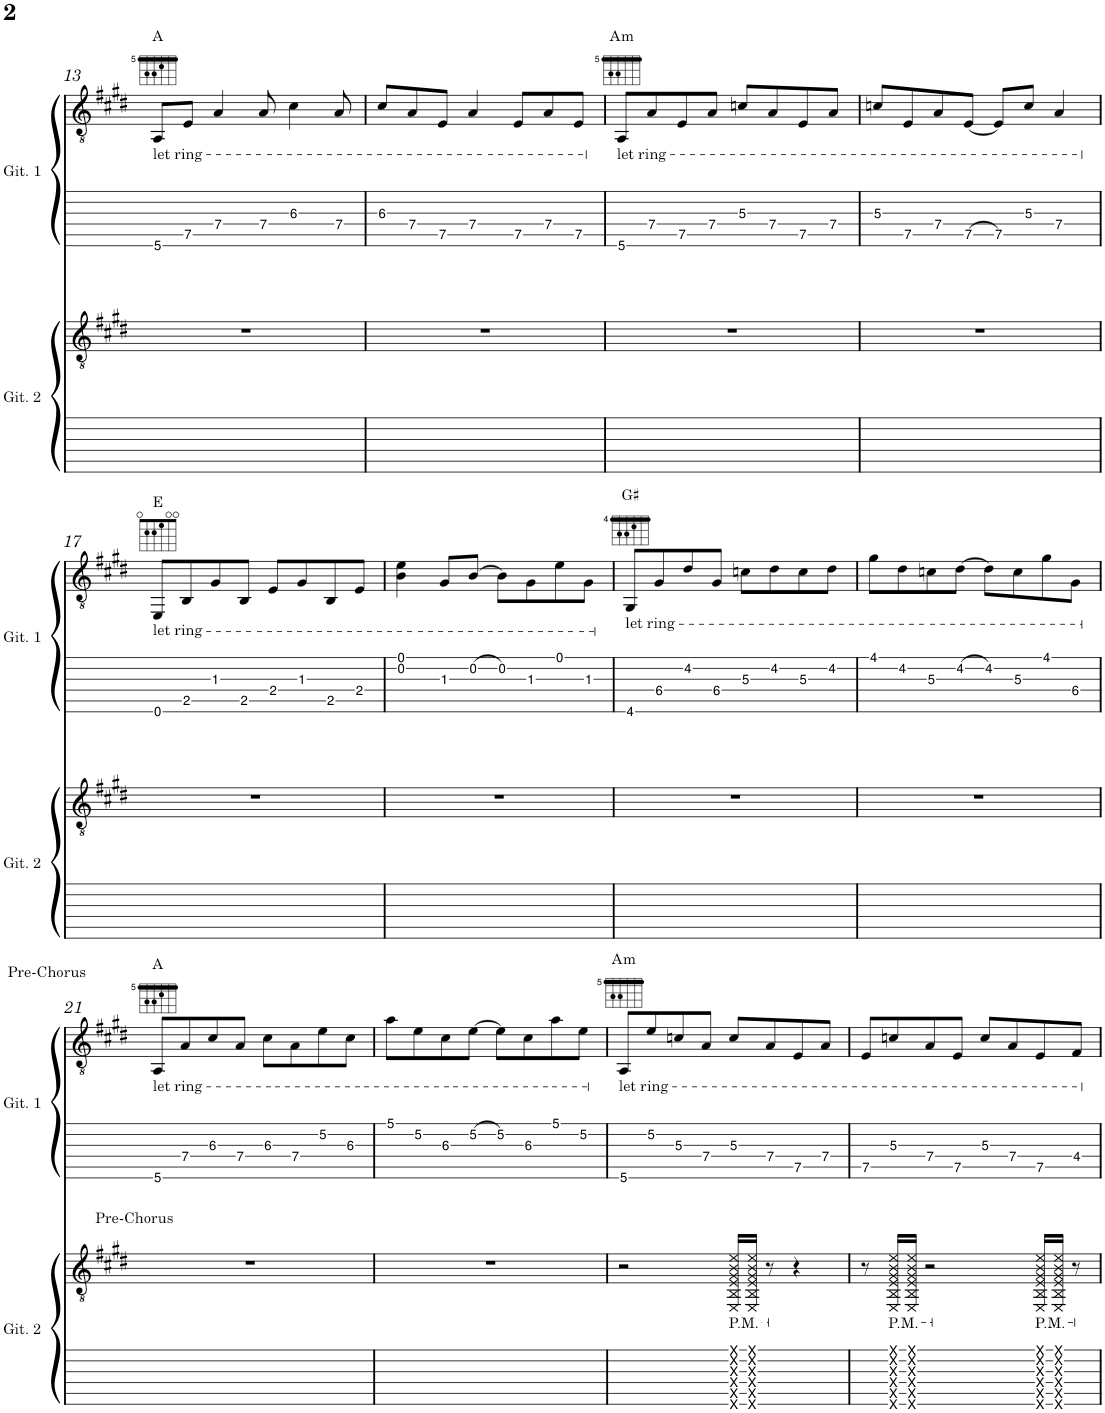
**kern	**kern	**kern	**kern	**harte
*part2	*part2	*part1	*part1	*part1
*staff4	*staff3	*staff2	*staff1	*
*I"Guitar 2	*	*I"Guitar 1	*	*
*I'Git. 2	*	*I'Git. 1	*	*
!!LO:PB:g=z
*	*clefGv2	*	*clefGv2	*
*k[f#c#g#d#]	*k[f#c#g#d#]	*k[f#c#g#d#]	*k[f#c#g#d#]	*
*M4/4	*M4/4	*M4/4	*M4/4	*
=13	=13	=13	=13	=13
!	!	!	!LO:TX:b:t=let ring	!
1r	1r	8AAL	8AA/L	A:maj
.	.	8EJ	8E/J	.
.	.	4A	4A/	.
.	.	8A	8A/	.
.	.	4c#	4c#\	.
.	.	8A	8A/	.
=14	=14	=14	=14	=14
1r	1r	8c#L	8c#/L	.
.	.	8AJ	8A/	.
.	.	8E	8E/J	.
.	.	4A	4A/	.
.	.	8E	8E/L	.
.	.	8AL	8A/	.
.	.	8EJ	8E/J	.
=15	=15	=15	=15	=15
!	!	!	!LO:TX:b:t=let ring	!LO:H:kt=m
1r	1r	8AAL	8AA/L	A:min
.	.	8AJ	8A/	.
.	.	8EL	8E/	.
.	.	8AJ	8A/J	.
.	.	8cL	8cn/L	.
.	.	8AJ	8A/	.
.	.	8EL	8E/	.
.	.	8AJ	8A/J	.
=16	=16	=16	=16	=16
1r	1r	8cnL	8cn/L	.
.	.	8EJ	8E/	.
.	.	8AL	8A/	.
.	.	[8EJ	[8E/J	.
.	.	8EL]	8E/L]	.
.	.	8cnJ	8c/J	.
.	.	4A	4A/	.
!!LO:LB:g=z
=17	=17	=17	=17	=17
!	!	!	!LO:TX:b:t=let ring	!
1r	1r	8EEL	8EE/L	E:maj
.	.	8BBJ	8BB/	.
.	.	8G#L	8G#/	.
.	.	8BBJ	8BB/J	.
.	.	8EL	8E/L	.
.	.	8G#J	8G#/	.
.	.	8BBL	8BB/	.
.	.	8EJ	8E/J	.
=18	=18	=18	=18	=18
1r	1r	4B 4e	4B\ 4e\	.
.	.	8G#L	8G#/L	.
.	.	[8BJ	[8B/J	.
.	.	8BL]	8B\L]	.
.	.	8G#J	8G#\	.
.	.	8eL	8e\	.
.	.	8G#J	8G#\J	.
=19	=19	=19	=19	=19
!	!	!	!LO:TX:b:t=let ring	!
1r	1r	8GG#L	8GG#/L	G#:maj
.	.	8G#J	8G#/	.
.	.	8d#L	8d#/	.
.	.	8G#J	8G#/J	.
.	.	8cL	8cn\L	.
.	.	8d#J	8d#\	.
.	.	8cnL	8c\	.
.	.	8d#J	8d#\J	.
=20	=20	=20	=20	=20
1r	1r	8g#L	8g#\L	.
.	.	8d#J	8d#\	.
.	.	8cL	8cn\	.
.	.	[8d#J	[8d#\J	.
.	.	8d#L]	8d#\L]	.
.	.	8cnJ	8c\	.
.	.	8g#L	8g#\	.
.	.	8G#J	8G#\J	.
!!LO:LB:g=z
=21	=21	=21	=21	=21
!	!	!	!LO:TX:a:t=Pre-Chorus	!
!	!	!	!LO:TX:b:t=let ring	!
!	!LO:TX:a:t=Pre-Chorus	!	!	!
1r	1r	8AAL	8AA/L	A:maj
.	.	8AJ	8A/	.
.	.	8c#L	8c#/	.
.	.	8AJ	8A/J	.
.	.	8c#L	8c#\L	.
.	.	8AJ	8A\	.
.	.	8eL	8e\	.
.	.	8c#J	8c#\J	.
=22	=22	=22	=22	=22
1r	1r	8aL	8a\L	.
.	.	8eJ	8e\	.
.	.	8c#L	8c#\	.
.	.	[8eJ	[8e\J	.
.	.	8eL]	8e\L]	.
.	.	8c#J	8c#\	.
.	.	8aL	8a\	.
.	.	8eJ	8e\J	.
=23	=23	=23	=23	=23
!	!	!	!LO:TX:b:t=let ring	!LO:H:kt=m
2r	2r	8AAL	8AA/L	A:min
.	.	8eJ	8e/	.
.	.	8cL	8cn/	.
.	.	8AJ	8A/J	.
!	!LO:TX:b:t=P.M.	!	!	!
16EE\ 16BB\ 16E\ 16G#\ 16B\ 16e\LL	16EE/ 16BB/ 16E/ 16G#/ 16B/ 16e/LL	8cL	8c/L	.
16EE\ 16BB\ 16E\ 16G#\ 16B\ 16e\JJ	16EE/ 16BB/ 16E/ 16G#/ 16B/ 16e/JJ	.	.	.
8r	8r	8AJ	8A/	.
4r	4r	8EL	8E/	.
.	.	8AJ	8A/J	.
=24	=24	=24	=24	=24
8r	8r	8EL	8E/L	.
!	!LO:TX:b:t=P.M.	!	!	!
16EE\ 16BB\ 16E\ 16G#\ 16B\ 16e\LL	16EE/ 16BB/ 16E/ 16G#/ 16B/ 16e/LL	8cJ	8cn/	.
16EE\ 16BB\ 16E\ 16G#\ 16B\ 16e\JJ	16EE/ 16BB/ 16E/ 16G#/ 16B/ 16e/JJ	.	.	.
2r	2r	8AL	8A/	.
.	.	8EJ	8E/J	.
.	.	8cL	8c/L	.
.	.	8AJ	8A/	.
!	!LO:TX:b:t=P.M.	!	!	!
16EE\ 16BB\ 16E\ 16G#\ 16B\ 16e\LL	16EE/ 16BB/ 16E/ 16G#/ 16B/ 16e/LL	8EL	8E/	.
16EE\ 16BB\ 16E\ 16G#\ 16B\ 16e\JJ	16EE/ 16BB/ 16E/ 16G#/ 16B/ 16e/JJ	.	.	.
8r	8r	8F#J	8F#/J	.
=	=	=	=	=
*-	*-	*-	*-	*-
